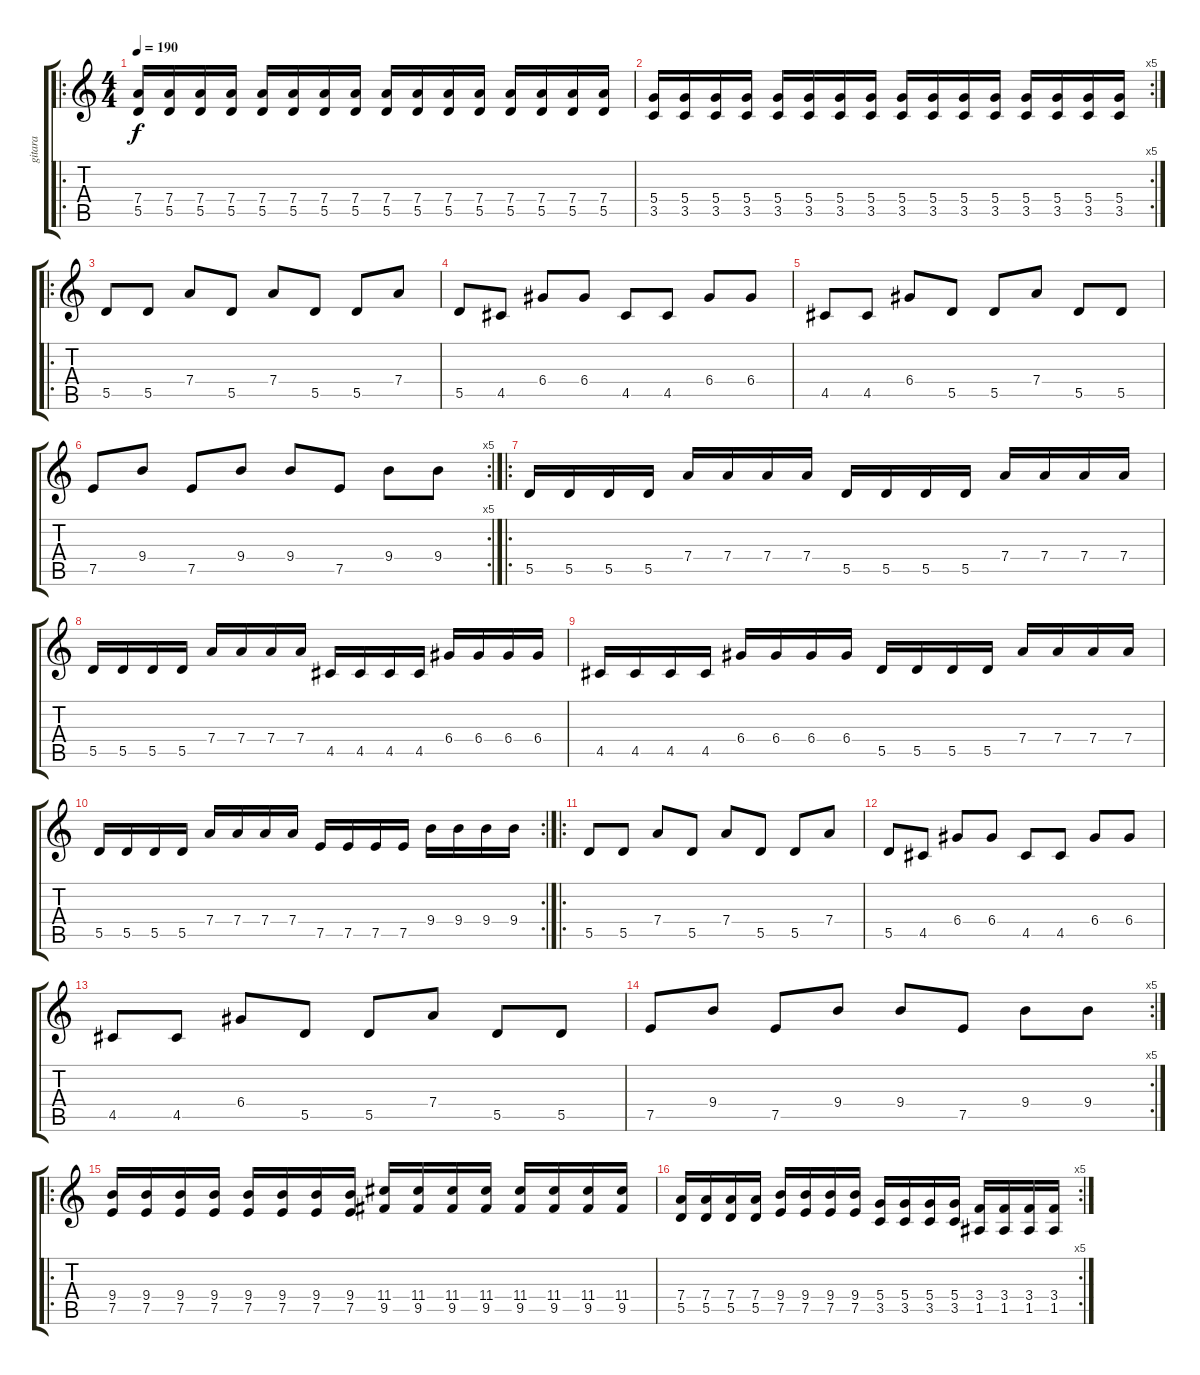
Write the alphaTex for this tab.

\track ("gitara" "gitara") {instrument distortionguitar}
\staff {score tabs}
\tuning (E4 B3 G3 D3 A2 E2) {hide}
\ro
\ts (4 4)
\tempo 190
\clef g2
\ks c
(7.4 5.5).16{dy f instrument distortionguitar} (7.4 5.5).16 (7.4 5.5).16 (7.4 5.5).16 (7.4 5.5).16 (7.4 5.5).16 (7.4 5.5).16 (7.4 5.5).16 (7.4 5.5).16 (7.4 5.5).16 (7.4 5.5).16 (7.4 5.5).16 (7.4 5.5).16 (7.4 5.5).16 (7.4 5.5).16 (7.4 5.5).16 |
\rc 5
(5.4 3.5).16 (5.4 3.5).16 (5.4 3.5).16 (5.4 3.5).16 (5.4 3.5).16 (5.4 3.5).16 (5.4 3.5).16 (5.4 3.5).16 (5.4 3.5).16 (5.4 3.5).16 (5.4 3.5).16 (5.4 3.5).16 (5.4 3.5).16 (5.4 3.5).16 (5.4 3.5).16 (5.4 3.5).16 |
\ro
5.5.8 5.5.8 7.4.8 5.5.8 7.4.8 5.5.8 5.5.8 7.4.8 |
5.5.8 4.5.8 6.4.8 6.4.8 4.5.8 4.5.8 6.4.8 6.4.8 |
4.5.8 4.5.8 6.4.8 5.5.8 5.5.8 7.4.8 5.5.8 5.5.8 |
\rc 5
7.5.8 9.4.8 7.5.8 9.4.8 9.4.8 7.5.8 9.4.8 9.4.8 |
\ro
5.5.16 5.5.16 5.5.16 5.5.16 7.4.16 7.4.16 7.4.16 7.4.16 5.5.16 5.5.16 5.5.16 5.5.16 7.4.16 7.4.16 7.4.16 7.4.16 |
5.5.16 5.5.16 5.5.16 5.5.16 7.4.16 7.4.16 7.4.16 7.4.16 4.5.16 4.5.16 4.5.16 4.5.16 6.4.16 6.4.16 6.4.16 6.4.16 |
4.5.16 4.5.16 4.5.16 4.5.16 6.4.16 6.4.16 6.4.16 6.4.16 5.5.16 5.5.16 5.5.16 5.5.16 7.4.16 7.4.16 7.4.16 7.4.16 |
\rc 2
5.5.16 5.5.16 5.5.16 5.5.16 7.4.16 7.4.16 7.4.16 7.4.16 7.5.16 7.5.16 7.5.16 7.5.16 9.4.16 9.4.16 9.4.16 9.4.16 |
\ro
5.5.8 5.5.8 7.4.8 5.5.8 7.4.8 5.5.8 5.5.8 7.4.8 |
5.5.8 4.5.8 6.4.8 6.4.8 4.5.8 4.5.8 6.4.8 6.4.8 |
4.5.8 4.5.8 6.4.8 5.5.8 5.5.8 7.4.8 5.5.8 5.5.8 |
\rc 5
7.5.8 9.4.8 7.5.8 9.4.8 9.4.8 7.5.8 9.4.8 9.4.8 |
\ro
(9.4 7.5).16 (9.4 7.5).16 (9.4 7.5).16 (9.4 7.5).16 (9.4 7.5).16 (9.4 7.5).16 (9.4 7.5).16 (9.4 7.5).16 (11.4 9.5).16 (11.4 9.5).16 (11.4 9.5).16 (11.4 9.5).16 (11.4 9.5).16 (11.4 9.5).16 (11.4 9.5).16 (11.4 9.5).16 |
\rc 5
(7.4 5.5).16 (7.4 5.5).16 (7.4 5.5).16 (7.4 5.5).16 (9.4 7.5).16 (9.4 7.5).16 (9.4 7.5).16 (9.4 7.5).16 (5.4 3.5).16 (5.4 3.5).16 (5.4 3.5).16 (5.4 3.5).16 (3.4 1.5).16 (3.4 1.5).16 (3.4 1.5).16 (3.4 1.5).16
